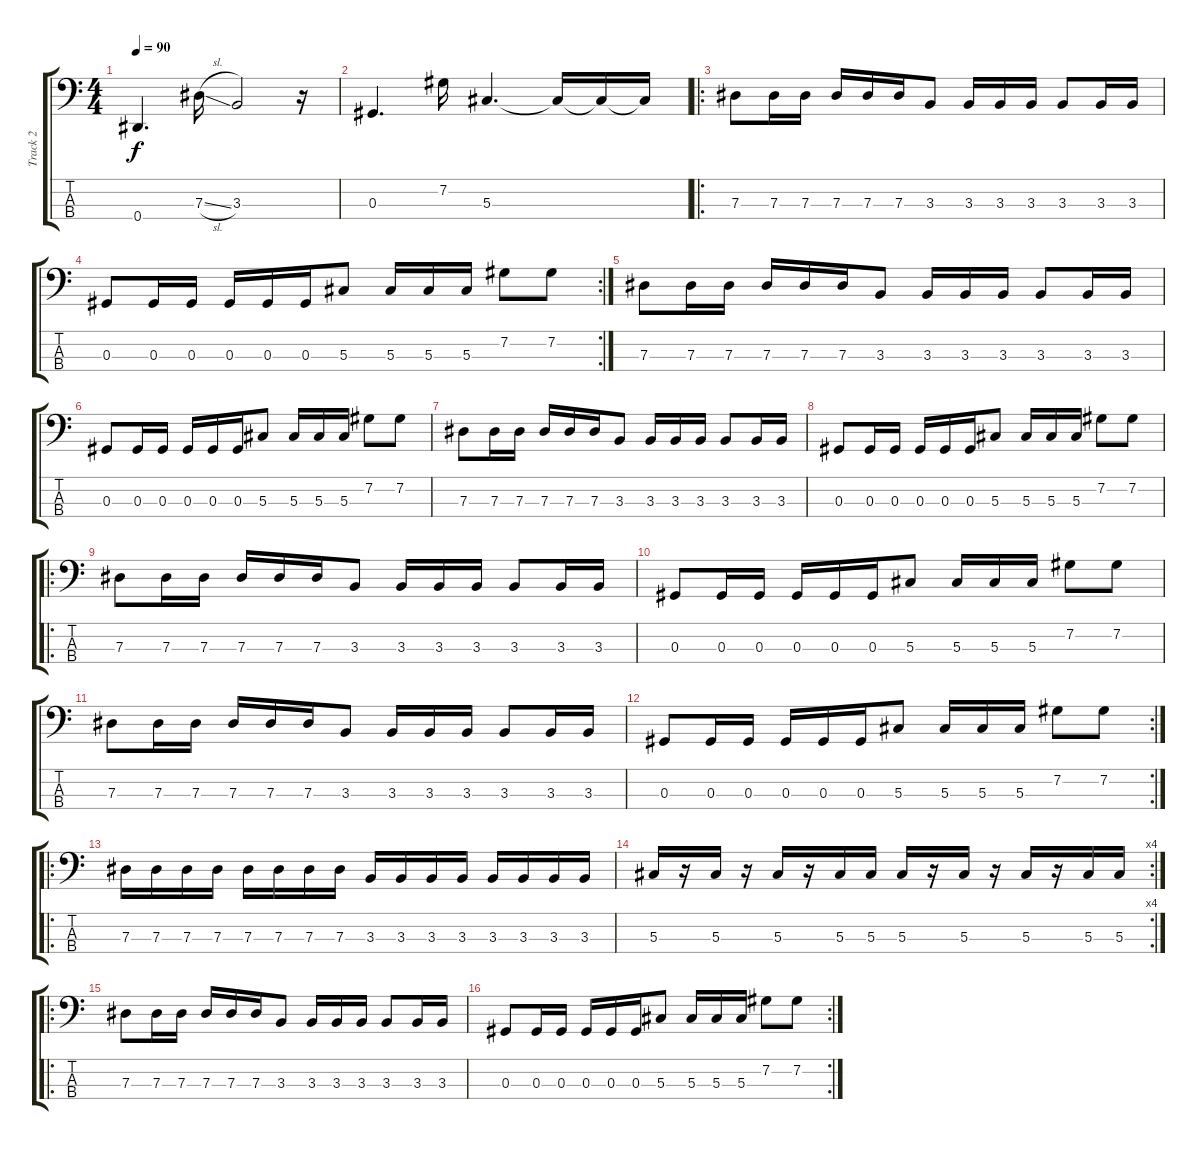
\track ("Track 2" "Track 2") {instrument electricbassfinger}
\staff {score tabs}
\tuning (Gb2 Db2 Ab1 Eb1) {hide}
\ts (4 4)
\tempo 90
\clef f4
\ks c
0.4.4{d dy f instrument electricbassfinger} 7.3{sl}.16 3.3.2 r.16 |
0.3.4{d} 7.2.16 5.3.4{d} 5.3{t}.16 5.3{t}.16 5.3{t}.16 |
\ro
7.3.8 7.3.16 7.3.16 7.3.16 7.3.16 7.3.16 3.3.8 3.3.16 3.3.16 3.3.16 3.3.8 3.3.16 3.3.16 |
\rc 2
0.3.8 0.3.16 0.3.16 0.3.16 0.3.16 0.3.16 5.3.8 5.3.16 5.3.16 5.3.16 7.2.8 7.2.8 |
7.3.8 7.3.16 7.3.16 7.3.16 7.3.16 7.3.16 3.3.8 3.3.16 3.3.16 3.3.16 3.3.8 3.3.16 3.3.16 |
0.3.8 0.3.16 0.3.16 0.3.16 0.3.16 0.3.16 5.3.8 5.3.16 5.3.16 5.3.16 7.2.8 7.2.8 |
7.3.8 7.3.16 7.3.16 7.3.16 7.3.16 7.3.16 3.3.8 3.3.16 3.3.16 3.3.16 3.3.8 3.3.16 3.3.16 |
0.3.8 0.3.16 0.3.16 0.3.16 0.3.16 0.3.16 5.3.8 5.3.16 5.3.16 5.3.16 7.2.8 7.2.8 |
\ro
7.3.8 7.3.16 7.3.16 7.3.16 7.3.16 7.3.16 3.3.8 3.3.16 3.3.16 3.3.16 3.3.8 3.3.16 3.3.16 |
0.3.8 0.3.16 0.3.16 0.3.16 0.3.16 0.3.16 5.3.8 5.3.16 5.3.16 5.3.16 7.2.8 7.2.8 |
7.3.8 7.3.16 7.3.16 7.3.16 7.3.16 7.3.16 3.3.8 3.3.16 3.3.16 3.3.16 3.3.8 3.3.16 3.3.16 |
\rc 2
0.3.8 0.3.16 0.3.16 0.3.16 0.3.16 0.3.16 5.3.8 5.3.16 5.3.16 5.3.16 7.2.8 7.2.8 |
\ro
7.3.16 7.3.16 7.3.16 7.3.16 7.3.16 7.3.16 7.3.16 7.3.16 3.3.16 3.3.16 3.3.16 3.3.16 3.3.16 3.3.16 3.3.16 3.3.16 |
\rc 4
5.3.16 r.16 5.3.16 r.16 5.3.16 r.16 5.3.16 5.3.16 5.3.16 r.16 5.3.16 r.16 5.3.16 r.16 5.3.16 5.3.16 |
\ro
7.3.8 7.3.16 7.3.16 7.3.16 7.3.16 7.3.16 3.3.8 3.3.16 3.3.16 3.3.16 3.3.8 3.3.16 3.3.16 |
\rc 2
0.3.8 0.3.16 0.3.16 0.3.16 0.3.16 0.3.16 5.3.8 5.3.16 5.3.16 5.3.16 7.2.8 7.2.8
